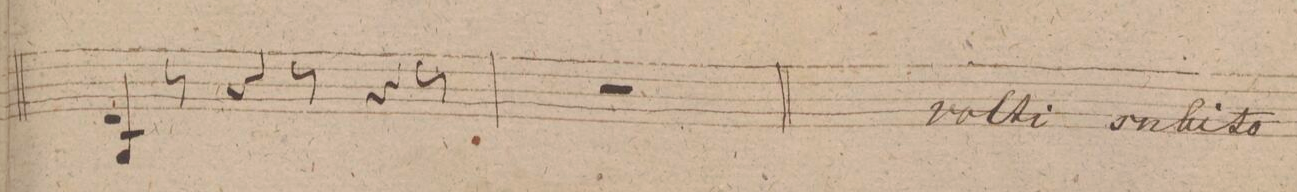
**kern	**dynam
*I"Violino 2do	*
*clefG2	*
*k[f#]	*
*M9/8	*
4d 4B/	.
8r	.
4r	.
8r	.
4r	.
8r	.
=53	=53
8%9r	.
=54	=54
*-	*-
